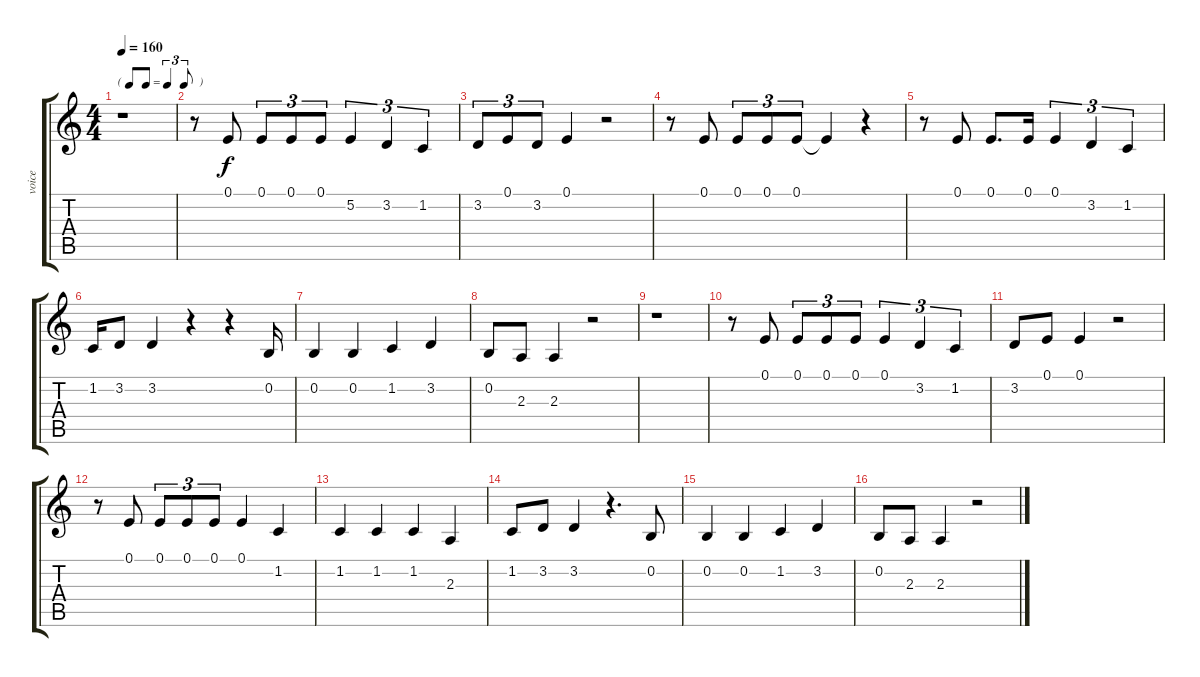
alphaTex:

\track ("voice" "voice") {instrument lead1square}
\staff {score tabs}
\tuning (E4 B3 G3 D3 A2 E2) {hide}
\ts (4 4)
\tf triplet8th
\tempo 160
\clef g2
\ks c
r.1{dy f} |
r.8 0.1.8{beam split} 0.1.8{tu (3 2)} 0.1.8{tu (3 2) beam merge} 0.1.8{tu (3 2)} 5.2.4{tu (3 2)} 3.2.4{tu (3 2)} 1.2.4{tu (3 2)} |
3.2.8{tu (3 2)} 0.1.8{tu (3 2)} 3.2.8{tu (3 2)} 0.1.4 r.2 |
r.8 0.1.8 0.1.8{tu (3 2)} 0.1.8{tu (3 2)} 0.1.8{tu (3 2)} 0.1{t}.4 r.4 |
r.8 0.1.8 0.1.8{d} 0.1.16 0.1.4{tu (3 2)} 3.2.4{tu (3 2)} 1.2.4{tu (3 2)} |
1.2.16 3.2.8 3.2.4 r.4 r.4 0.2.16 |
0.2.4 0.2.4 1.2.4 3.2.4 |
0.2.8 2.3.8 2.3.4 r.2 |
r.1 |
r.8 0.1.8 0.1.8{tu (3 2)} 0.1.8{tu (3 2)} 0.1.8{tu (3 2)} 0.1.4{tu (3 2)} 3.2.4{tu (3 2)} 1.2.4{tu (3 2)} |
3.2.8 0.1.8 0.1.4 r.2 |
r.8 0.1.8 0.1.8{tu (3 2)} 0.1.8{tu (3 2)} 0.1.8{tu (3 2)} 0.1.4 1.2.4 |
1.2.4 1.2.4 1.2.4 2.3.4 |
1.2.8 3.2.8 3.2.4 r.4{d} 0.2.8 |
0.2.4 0.2.4 1.2.4 3.2.4 |
0.2.8 2.3.8 2.3.4 r.2
